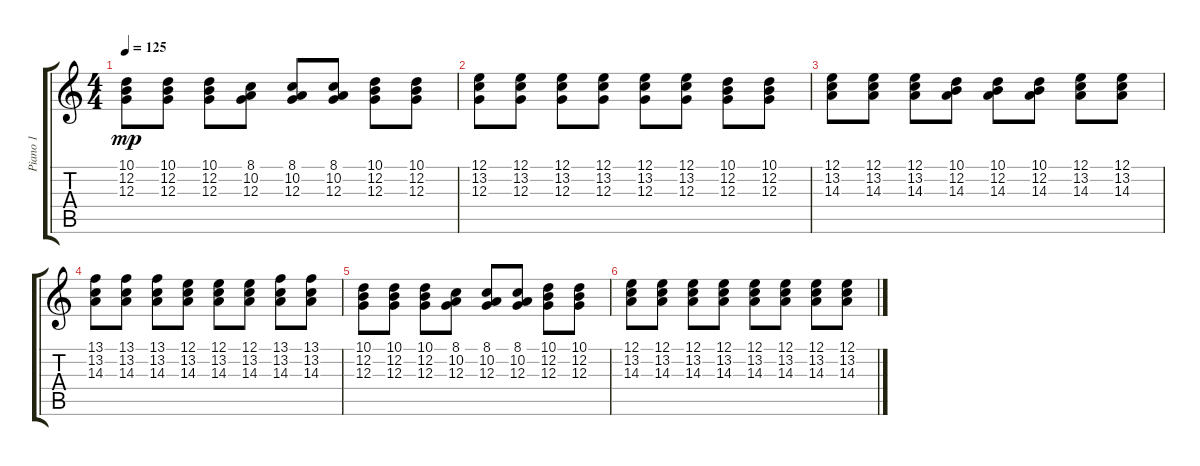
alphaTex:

\track ("Piano 1" "Piano 1") {instrument acousticgrandpiano}
\staff {score tabs}
\tuning (E4 B3 G3 D3 A2 E2) {hide}
\ts (4 4)
\tempo 125
\clef g2
\ks c
(10.1 12.2 12.3).8{dy mp} (10.1 12.2 12.3).8 (10.1 12.2 12.3).8 (8.1 10.2 12.3).8 (8.1 10.2 12.3).8 (8.1 10.2 12.3).8 (10.1 12.2 12.3).8 (10.1 12.2 12.3).8 |
(12.1 13.2 12.3).8 (12.1 13.2 12.3).8 (12.1 13.2 12.3).8 (12.1 13.2 12.3).8 (12.1 13.2 12.3).8 (12.1 13.2 12.3).8 (10.1 12.2 12.3).8 (10.1 12.2 12.3).8 |
(12.1 13.2 14.3).8 (12.1 13.2 14.3).8 (12.1 13.2 14.3).8 (10.1 12.2 14.3).8 (10.1 12.2 14.3).8 (10.1 12.2 14.3).8 (12.1 13.2 14.3).8 (12.1 13.2 14.3).8 |
(13.1 13.2 14.3).8 (13.1 13.2 14.3).8 (13.1 13.2 14.3).8 (12.1 13.2 14.3).8 (12.1 13.2 14.3).8 (12.1 13.2 14.3).8 (13.1 13.2 14.3).8 (13.1 13.2 14.3).8 |
(10.1 12.2 12.3).8 (10.1 12.2 12.3).8 (10.1 12.2 12.3).8 (8.1 10.2 12.3).8 (8.1 10.2 12.3).8 (8.1 10.2 12.3).8 (10.1 12.2 12.3).8 (10.1 12.2 12.3).8 |
(12.1 13.2 14.3).8 (12.1 13.2 14.3).8 (12.1 13.2 14.3).8 (12.1 13.2 14.3).8 (12.1 13.2 14.3).8 (12.1 13.2 14.3).8 (12.1 13.2 14.3).8 (12.1 13.2 14.3).8
